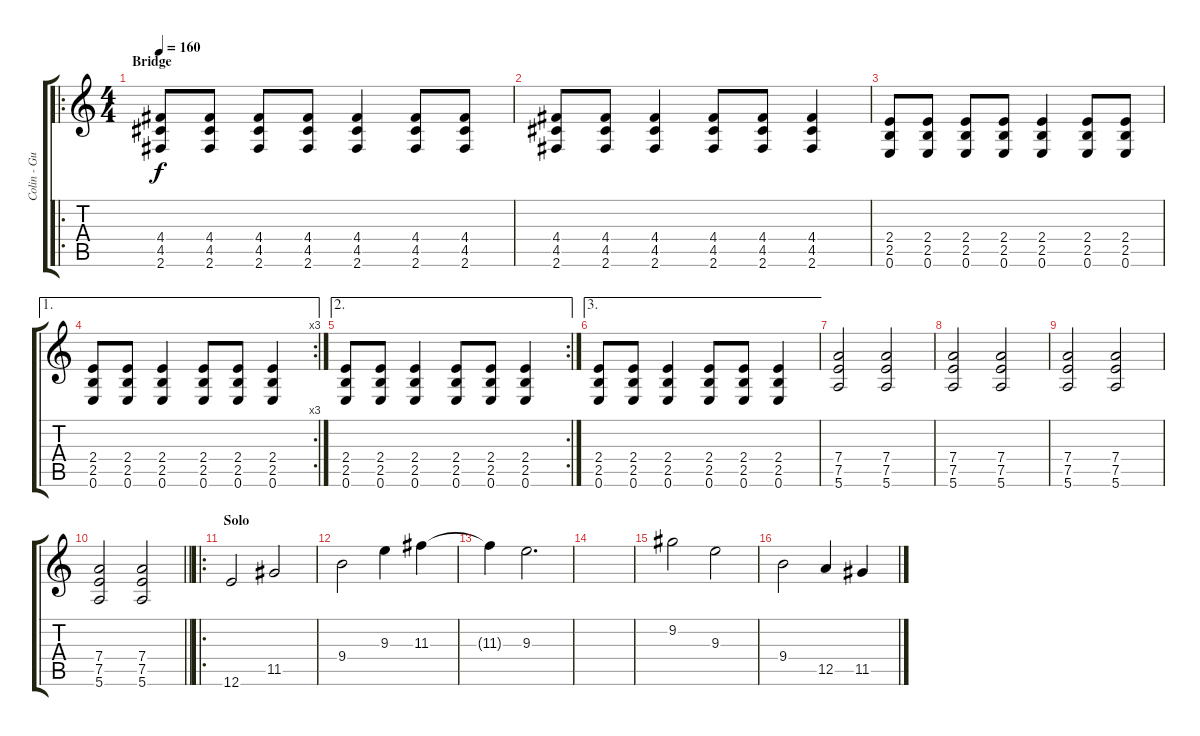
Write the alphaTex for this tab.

\track ("Colin - Guitar" "Colin - Gu") {instrument distortionguitar}
\staff {score tabs}
\tuning (E4 B3 G3 D3 A2 E2) {hide}
\ro
\ts (4 4)
\section ("" "Bridge")
\tempo 160
\clef g2
\ks c
(4.4 4.5 2.6).8{dy f} (4.4 4.5 2.6).8 (4.4 4.5 2.6).8 (4.4 4.5 2.6).8 (4.4 4.5 2.6).4 (4.4 4.5 2.6).8 (4.4 4.5 2.6).8 |
(4.4 4.5 2.6).8 (4.4 4.5 2.6).8 (4.4 4.5 2.6).4 (4.4 4.5 2.6).8 (4.4 4.5 2.6).8 (4.4 4.5 2.6).4 |
(2.4 2.5 0.6).8 (2.4 2.5 0.6).8 (2.4 2.5 0.6).8 (2.4 2.5 0.6).8 (2.4 2.5 0.6).4 (2.4 2.5 0.6).8 (2.4 2.5 0.6).8 |
\ae 1
\rc 3
(2.4 2.5 0.6).8 (2.4 2.5 0.6).8 (2.4 2.5 0.6).4 (2.4 2.5 0.6).8 (2.4 2.5 0.6).8 (2.4 2.5 0.6).4 |
\ae 2
\rc 2
(2.4 2.5 0.6).8 (2.4 2.5 0.6).8 (2.4 2.5 0.6).4 (2.4 2.5 0.6).8 (2.4 2.5 0.6).8 (2.4 2.5 0.6).4 |
\ae 3
(2.4 2.5 0.6).8 (2.4 2.5 0.6).8 (2.4 2.5 0.6).4 (2.4 2.5 0.6).8 (2.4 2.5 0.6).8 (2.4 2.5 0.6).4 |
(7.4 7.5 5.6).2 (7.4 7.5 5.6).2 |
(7.4 7.5 5.6).2 (7.4 7.5 5.6).2 |
(7.4 7.5 5.6).2 (7.4 7.5 5.6).2 |
\barLineRight lightlight
(7.4 7.5 5.6).2 (7.4 7.5 5.6).2 |
\ro
\section ("" "Solo")
12.6.2 11.5.2 |
9.4.2 9.3.4 11.3.4 |
11.3{t}.4 9.3.2{d} |
|
9.2.2 9.3.2 |
9.4.2 12.5.4 11.5.4
